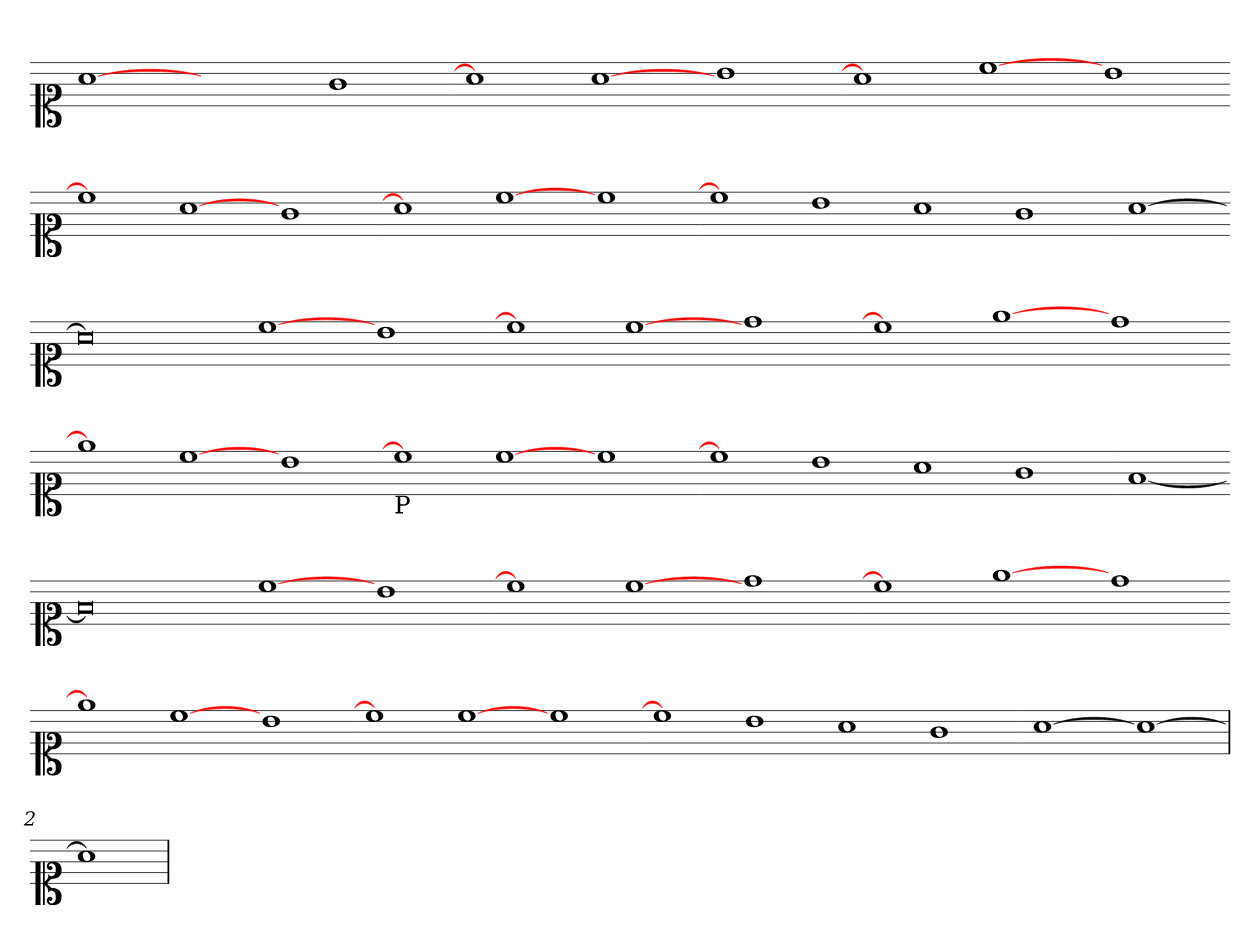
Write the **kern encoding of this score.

**kern
*part1
*staff1
*clefC1
*k[]
=
[1a
1ryy
1g
=-
1a]
[1a
1b
=-
1a]
[1cc
1b
=-
1cc]
[1a
1g
=-
1a]
[1cc
1cc
=-
1cc]
1b
1a
1g
=-
[1a
=-
0a]
[1cc
1b
=-
1cc]
[1cc
1dd
=-
1cc]
[1ee
1dd
=-
1ee]
[1cc
1b
=-
!LO:TX:b:t=P
1cc]
[1cc
1cc
=-
1cc]
1b
1a
1g
=-
[1f
=-
0f]
[1cc
1b
=-
1cc]
[1cc
1dd
=-
1cc]
[1ee
1dd
=-
1ee]
[1cc
1b
=-
1cc]
[1cc
1cc
=-
1cc]
1b
1a
1g
=-
[1a
=1-
1a_
=2
1a]
=
*-
